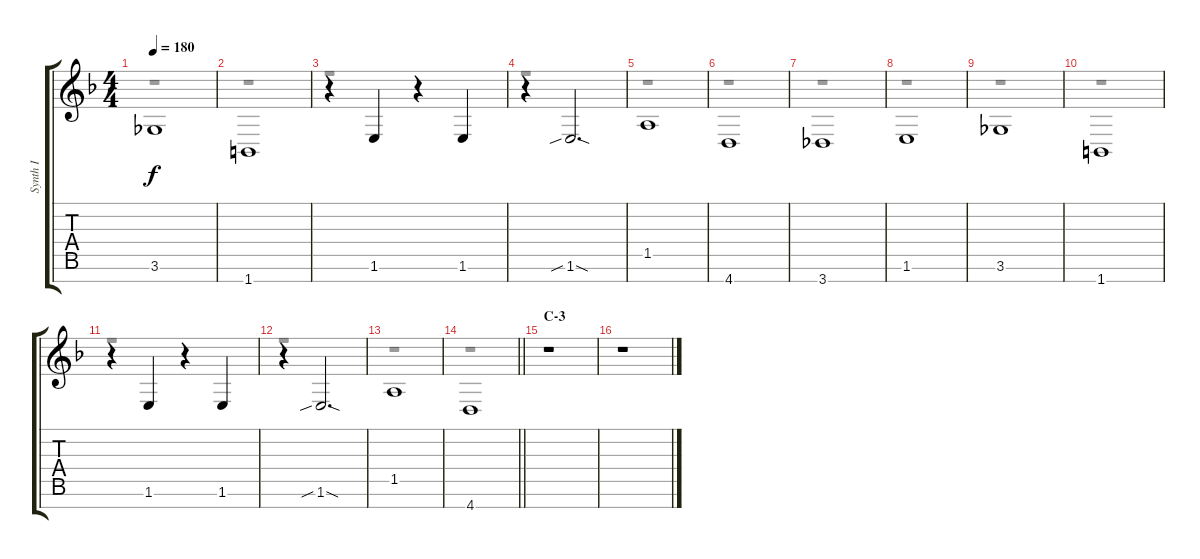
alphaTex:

\track ("Synth I" "Synth I") {instrument pad7halo}
\staff {score tabs}
\tuning (Eb5 Bb4 Gb4 Db4 Ab3 Eb3 Bb2) {hide}
\voice
\ts (4 4)
\tempo 180
\clef g2
\ks f
3.6.1{dy f} |
1.7.1 |
r.4 1.6.4 r.4 1.6.4 |
r.4 1.6{sib sod}.2{d} |
1.5.1 |
4.7.1 |
3.7.1 |
1.6.1 |
3.6.1 |
1.7.1 |
r.4 1.6.4 r.4 1.6.4 |
r.4 1.6{sib sod}.2{d} |
1.5.1 |
\barLineRight lightlight
4.7.1 |
\section ("" "C-3")
r.1 |
r.1
\voice
\clef g2
\ottava regular
\simile none
\ks f
r.1{dy f} |
r.1 |
r.1 |
r.1 |
r.1 |
r.1 |
r.1 |
r.1 |
r.1 |
r.1 |
r.1 |
r.1 |
r.1 |
\barLineRight lightlight
r.1 |
r.1 |
r.1
